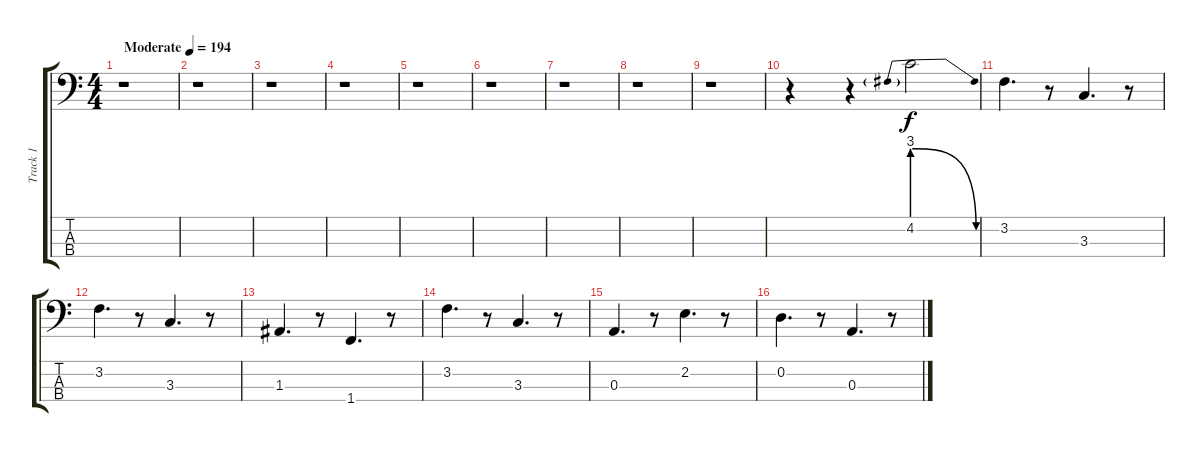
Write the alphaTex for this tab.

\track ("Track 1" "Track 1") {instrument electricbasspick}
\staff {score tabs}
\tuning (G2 D2 A1 E1) {hide}
\ts (4 4)
\tempo (194 "Moderate")
\clef f4
\ks c
r.1{dy f instrument electricbasspick} |
r.1 |
r.1 |
r.1 |
r.1 |
r.1 |
r.1 |
r.1 |
r.1 |
r.4 r.4 4.2{be (prebendrelease 0 12 60 0)}.2 |
3.2.4{d} r.8 3.3.4{d} r.8 |
3.2.4{d} r.8 3.3.4{d} r.8 |
1.3.4{d} r.8 1.4.4{d} r.8 |
3.2.4{d} r.8 3.3.4{d} r.8 |
0.3.4{d} r.8 2.2.4{d} r.8 |
0.2.4{d} r.8 0.3.4{d} r.8
